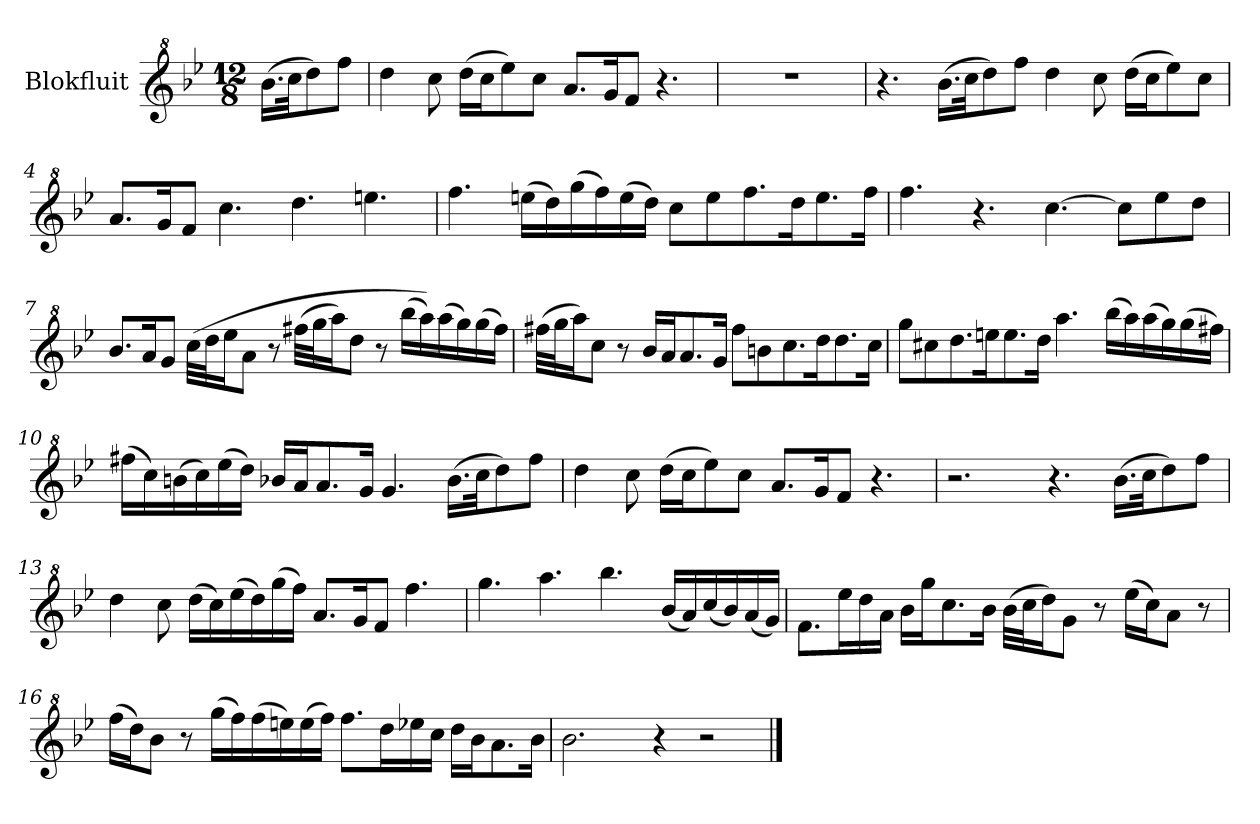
**kern
*part1
*staff1
*I"Blokfluit
*I'Blf.
*clefG^2
*k[b-e-]
*M12/8
*MM50
=
(16.bb-\LL
32ccc\JK
8ddd\)
8fff\J
=1
4ddd\
8ccc\
(16ddd\LL
16ccc\J
8eee-\)
8ccc\J
8.aa/L
16gg/K
8ff/J
4.r
=2
1.r
=3
4.r
(16.bb-\LL
32ccc\JK
8ddd\)
8fff\J
4ddd\
8ccc\
(16ddd\LL
16ccc\J
8eee-\)
8ccc\J
=4
8.aa/L
16gg/K
8ff/J
4.ccc\
4.ddd\
4.eeen\
!!LO:LB:g=z
=5
4.fff\
(16eeen\LL
16ddd\)
(16ggg\
16fff\)
(16eee\
16ddd\JJ)
8ccc\L
8eee\
8.fff\
16ddd\K
8.eee\
16fff\Jk
=6
4.fff\
4.r
[4.ccc\
8ccc\L]
8eee-\
8ddd\J
=7
8.bb-/L
16aa/K
8gg/J
(32ccc\LLL
32ddd\J
16eee-\J
8aa\J
8r
(32fff#X\LLL
32ggg\J
16aaa\J)
8ddd\J
8r
(16bbb-\LL
16aaa\))
(16aaa\
16ggg\)
(16ggg\
16fff#\JJ)
!!LO:LB:g=z
=8
(32fff#X\LLL
32ggg\J
16aaa\J)
8ccc\J
8r
16bb-/LL
16aa/J
8.aa/
16gg/Jk
8fff#\L
8bbn\
8.ccc\
16ddd\K
8.ddd\
16ccc\Jk
=9
8ggg\L
8ccc#X\
8.ddd\
16eeen\K
8.eee\
16ddd\Jk
4.aaa\
(16bbb-\LL
16aaa\)
(16aaa\
16ggg\)
(16ggg\
16fff#X\JJ)
!!LO:LB:g=z
=10
(16fff#X\LL
16ccc\)
(16bbn\
16ccc\)
(16eee-\
16ddd\JJ)
16bb-X/LL
16aa/J
8.aa/
16gg/Jk
4.gg/
(16.bb-\LL
32ccc\JK
8ddd\)
8fff#\J
=11
4ddd\
8ccc\
(16ddd\LL
16ccc\J
8eee-\)
8ccc\J
8.aa/L
16gg/K
8ff/J
4.r
=12
2.r
4.r
(16.bb-\LL
32ccc\JK
8ddd\)
8fff\J
!!LO:LB:g=z
=13
4ddd\
8ccc\
(16ddd\LL
16ccc\)
(16eee-\
16ddd\)
(16ggg\
16fff\JJ)
8.aa/L
16gg/K
8ff/J
4.fff\
=14
4.ggg\
4.aaa\
4.bbb-\
(16bb-/LL
16aa/)
(16ccc/
16bb-/)
(16aa/
16gg/JJ)
=15
8.ff\L
16eee-\L
16ddd\
16aa\JJ
16bb-\LL
16ggg\J
8.ccc\
16bb-\Jk
(32bb-\LLL
32ccc\J
16ddd\J)
8gg\J
8r
(16eee-\LL
16ccc\J)
8aa\J
8r
!!LO:LB:g=z
=16
(16fff\LL
16ddd\J)
8bb-\J
8r
(16ggg\LL
16fff\)
(16fff\
16eeen\)
(16eee\
16fff\JJ)
8.fff\L
16ddd\L
16eee-X\
16ccc\JJ
16ddd\LL
16bb-\J
8.aa\
16bb-\Jk
=17
2.bb-\
4r
2r
==
*-
